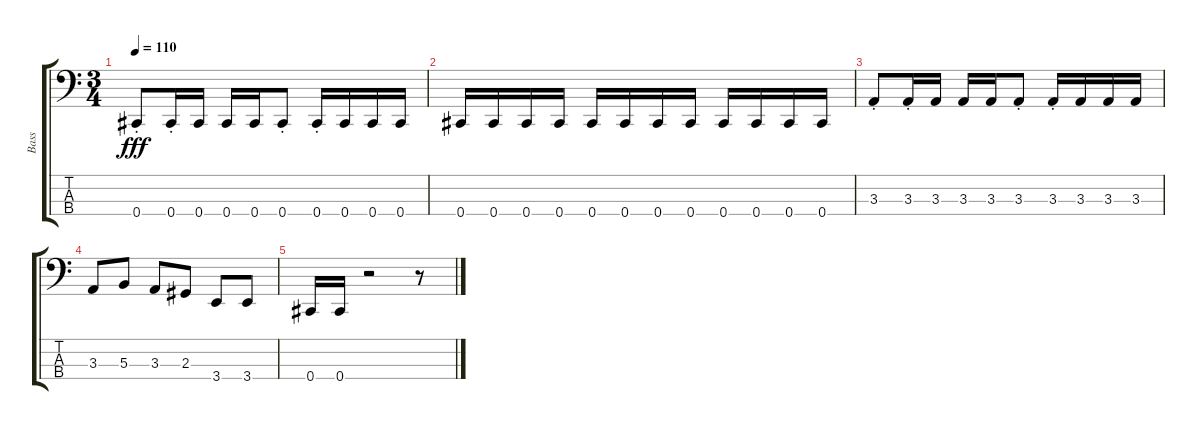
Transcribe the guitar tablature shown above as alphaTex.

\track ("Bass" "Bass") {instrument electricbassfinger}
\staff {score tabs}
\tuning (E2 B1 Gb1 Db1) {hide}
\ts (3 4)
\tempo 110
\clef f4
\ks c
0.4{st}.8{dy fff} 0.4{st}.16 0.4.16 0.4.16 0.4.16 0.4{st}.8 0.4{st}.16 0.4.16 0.4.16 0.4.16 |
0.4.16 0.4.16 0.4.16 0.4.16 0.4.16 0.4.16 0.4.16 0.4.16 0.4.16 0.4.16 0.4.16 0.4.16 |
3.3{st}.8 3.3{st}.16 3.3.16 3.3.16 3.3.16 3.3{st}.8 3.3{st}.16 3.3.16 3.3.16 3.3.16 |
3.3.8 5.3.8 3.3.8 2.3.8 3.4.8 3.4.8 |
0.4.16 0.4.16 r.2 r.8
